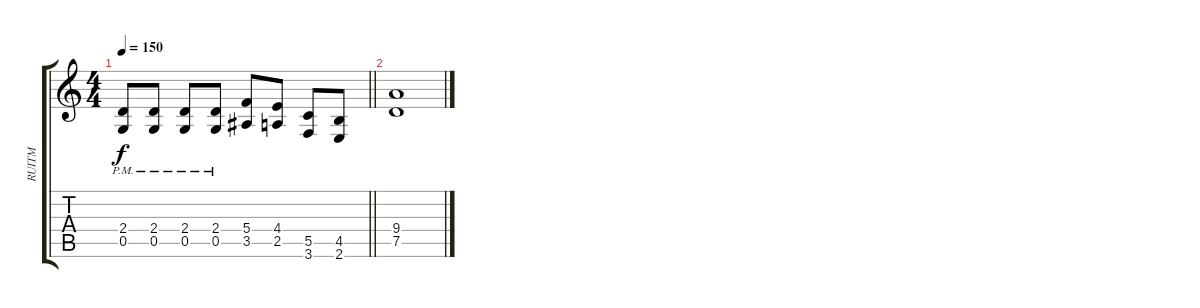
\track ("RUITM" "RUITM") {instrument distortionguitar}
\staff {score tabs}
\tuning (D4 A3 F3 C3 G2 D2) {hide}
\ts (4 4)
\tempo 150
\clef g2
\barLineRight lightlight
\ks c
(2.4{pm} 0.5{pm}).8{dy f} (2.4{pm} 0.5{pm}).8 (2.4{pm} 0.5{pm}).8 (2.4{pm} 0.5{pm}).8 (5.4 3.5).8 (4.4 2.5).8 (5.5 3.6).8 (4.5 2.6).8 |
(9.4 7.5).1
